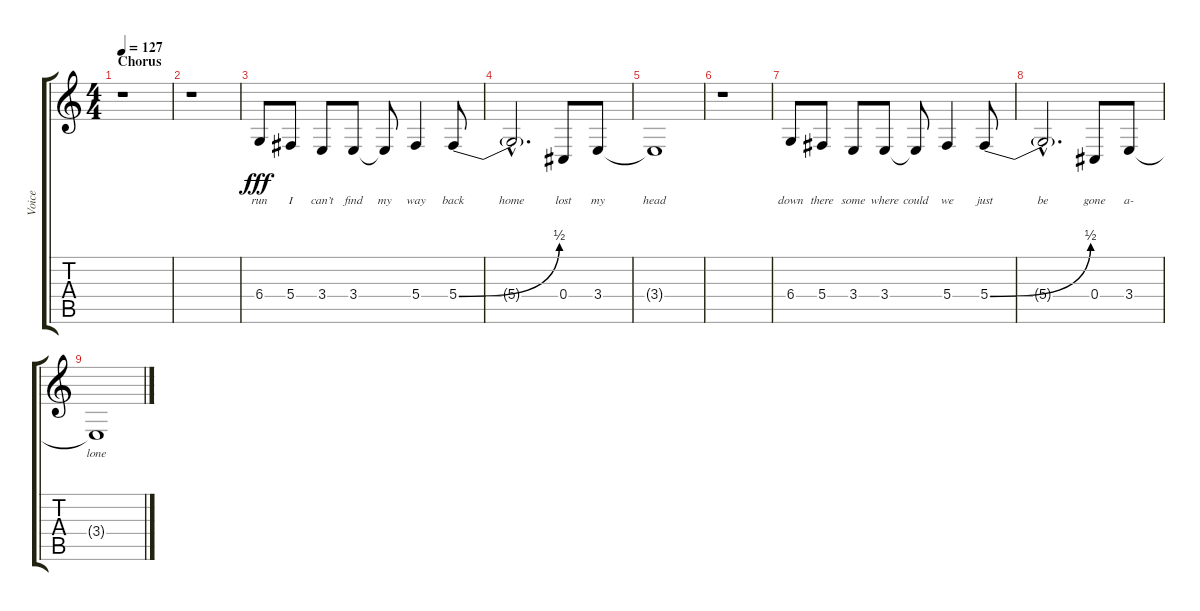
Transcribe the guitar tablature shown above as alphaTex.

\track ("Voice" "Voice") {instrument voiceoohs}
\staff {score tabs}
\tuning (Eb4 Bb3 Gb3 Db3 Ab2 Db2) {hide}
\ts (4 4)
\section ("" "Chorus")
\tempo 127
\clef g2
\ks c
r.1{dy fff} |
r.1 |
6.4.8{lyrics (0 "run") lyrics (1 "") lyrics (2 "") lyrics (3 "") lyrics (4 "")} 5.4.8{lyrics (0 "I") lyrics (1 "") lyrics (2 "") lyrics (3 "") lyrics (4 "")} 3.4.8{lyrics (0 "can’t") lyrics (1 "") lyrics (2 "") lyrics (3 "") lyrics (4 "")} 3.4.8{lyrics (0 "find") lyrics (1 "") lyrics (2 "") lyrics (3 "") lyrics (4 "")} 3.4{t}.8{lyrics (0 "my") lyrics (1 "") lyrics (2 "") lyrics (3 "") lyrics (4 "")} 5.4.4{lyrics (0 "way") lyrics (1 "") lyrics (2 "") lyrics (3 "") lyrics (4 "")} 5.4{be (bend 0 0 60 2)}.8{lyrics (0 "back") lyrics (1 "") lyrics (2 "") lyrics (3 "") lyrics (4 "")} |
5.4{hac t}.2{d lyrics (0 "home") lyrics (1 "") lyrics (2 "") lyrics (3 "") lyrics (4 "")} 0.4.8{lyrics (0 "lost") lyrics (1 "") lyrics (2 "") lyrics (3 "") lyrics (4 "")} 3.4.8{lyrics (0 "my") lyrics (1 "") lyrics (2 "") lyrics (3 "") lyrics (4 "")} |
3.4{t}.1{lyrics (0 "head") lyrics (1 "") lyrics (2 "") lyrics (3 "") lyrics (4 "")} |
r.1 |
6.4.8{lyrics (0 "down") lyrics (1 "") lyrics (2 "") lyrics (3 "") lyrics (4 "")} 5.4.8{lyrics (0 "there") lyrics (1 "") lyrics (2 "") lyrics (3 "") lyrics (4 "")} 3.4.8{lyrics (0 "some") lyrics (1 "") lyrics (2 "") lyrics (3 "") lyrics (4 "")} 3.4.8{lyrics (0 "where") lyrics (1 "") lyrics (2 "") lyrics (3 "") lyrics (4 "")} 3.4{t}.8{lyrics (0 "could") lyrics (1 "") lyrics (2 "") lyrics (3 "") lyrics (4 "")} 5.4.4{lyrics (0 "we") lyrics (1 "") lyrics (2 "") lyrics (3 "") lyrics (4 "")} 5.4{be (bend 0 0 60 2)}.8{lyrics (0 "just") lyrics (1 "") lyrics (2 "") lyrics (3 "") lyrics (4 "")} |
5.4{hac t}.2{d lyrics (0 "be") lyrics (1 "") lyrics (2 "") lyrics (3 "") lyrics (4 "")} 0.4.8{lyrics (0 "gone") lyrics (1 "") lyrics (2 "") lyrics (3 "") lyrics (4 "")} 3.4.8{lyrics (0 "a-") lyrics (1 "") lyrics (2 "") lyrics (3 "") lyrics (4 "")} |
3.4{t}.1{lyrics (0 "lone") lyrics (1 "") lyrics (2 "") lyrics (3 "") lyrics (4 "")}
